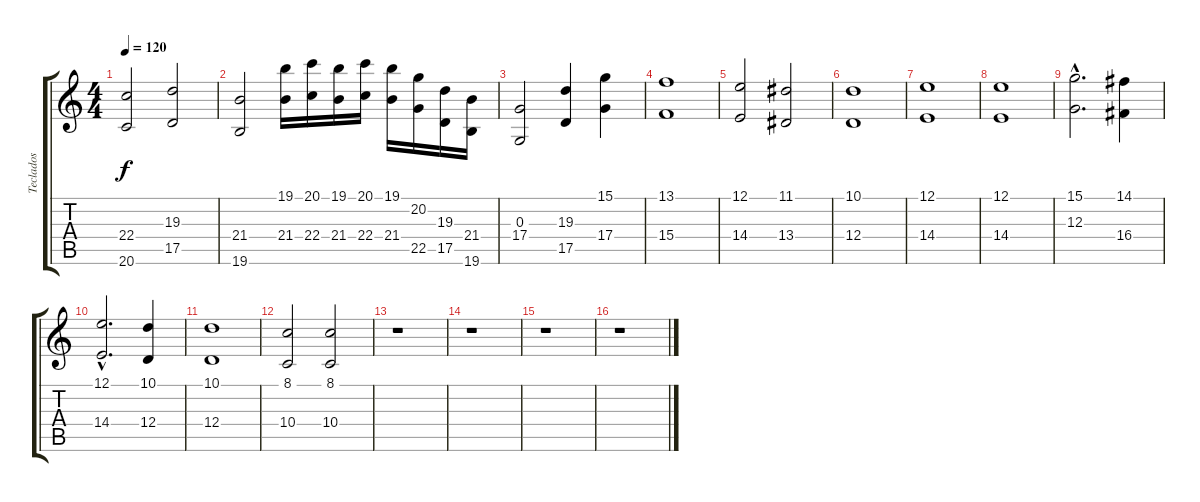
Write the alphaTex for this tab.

\track ("Teclados" "Teclados") {instrument stringensemble1}
\staff {score tabs}
\tuning (E4 B3 G3 D3 A2 E2) {hide}
\ts (4 4)
\tempo 120
\clef g2
\ks c
(22.4 20.6).2{dy f} (19.3 17.5).2 |
(21.4 19.6).2 (19.1 21.4).16 (20.1 22.4).16 (19.1 21.4).16 (20.1 22.4).16 (19.1 21.4).16 (20.2 22.5).16 (19.3 17.5).16 (21.4 19.6).16 |
(0.3 17.4).2 (19.3 17.5).4 (15.1 17.4).4 |
(13.1 15.4).1 |
(12.1 14.4).2 (11.1 13.4).2 |
(10.1 12.4).1 |
(12.1 14.4).1 |
(12.1 14.4).1 |
(15.1{hac} 12.3{hac}).2{d} (14.1 16.4).4 |
(12.1{hac} 14.4{hac}).2{d} (10.1 12.4).4 |
(10.1 12.4).1 |
(8.1 10.4).2 (8.1 10.4).2 |
r.1 |
r.1 |
r.1 |
r.1
